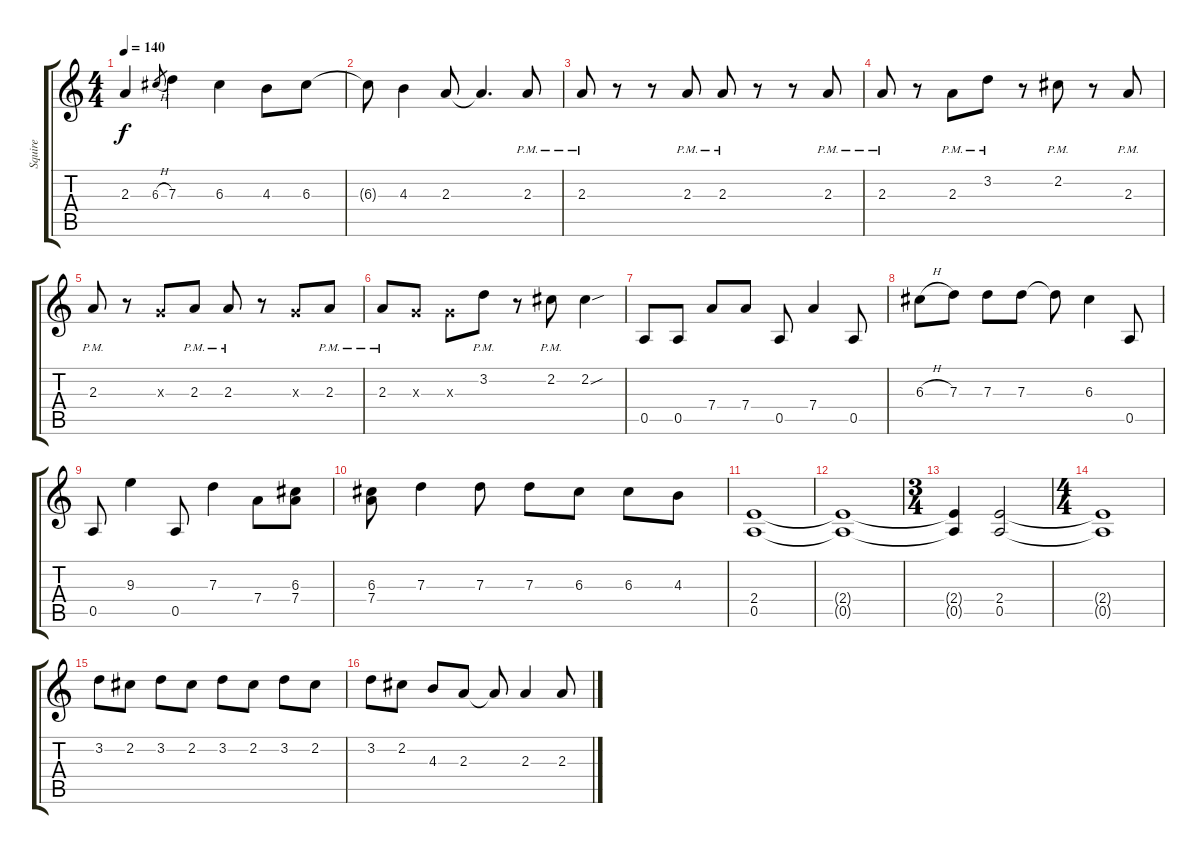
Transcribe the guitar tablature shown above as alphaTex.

\track ("Squire" "Squire") {instrument overdrivenguitar}
\staff {score tabs}
\tuning (E4 B3 G3 D3 A2 E2) {hide}
\ts (4 4)
\tempo 140
\clef g2
\ks c
2.3{t}.4{dy f} 6.3{h}.8{gr} 7.3.4 6.3.4 4.3.8 6.3.8 |
6.3{t}.8 4.3.4 2.3.8 2.3{t}.4{d} 2.3{pm}.8 |
2.3{pm}.8 r.8 r.8 2.3{pm}.8 2.3{pm}.8 r.8 r.8 2.3{pm}.8 |
2.3{pm}.8 r.8 2.3{pm}.8 3.2{pm}.8 r.8 2.2{pm}.8 r.8 2.3{pm}.8 |
2.3{pm}.8 r.8 0.3{x}.8 2.3{pm}.8 2.3{pm}.8 r.8 0.3{x}.8 2.3{pm}.8 |
2.3{pm}.8 0.3{x}.8 0.3{x}.8 3.2{pm}.8 r.8 2.2{pm}.8 2.2{sou}.4 |
0.5.8 0.5.8 7.4.8 7.4.8 0.5.8 7.4.4 0.5.8 |
6.3{h}.8 7.3.8 7.3.8 7.3.8 7.3{t}.8 6.3.4 0.5.8 |
0.5.8 9.3.4 0.5.8 7.3.4 7.4.8 (6.3 7.4).8 |
(6.3 7.4).8 7.3.4 7.3.8 7.3.8 6.3.8 6.3.8 4.3.8 |
(2.4 0.5).1 |
(2.4{t} 0.5{t}).1 |
\ts (3 4)
(2.4{t} 0.5{t}).4 (2.4 0.5).2 |
\ts (4 4)
(2.4{t} 0.5{t}).1 |
3.2.8 2.2.8 3.2.8 2.2.8 3.2.8 2.2.8 3.2.8 2.2.8 |
3.2.8 2.2.8 4.3.8 2.3.8 2.3{t}.8 2.3.4 2.3.8
